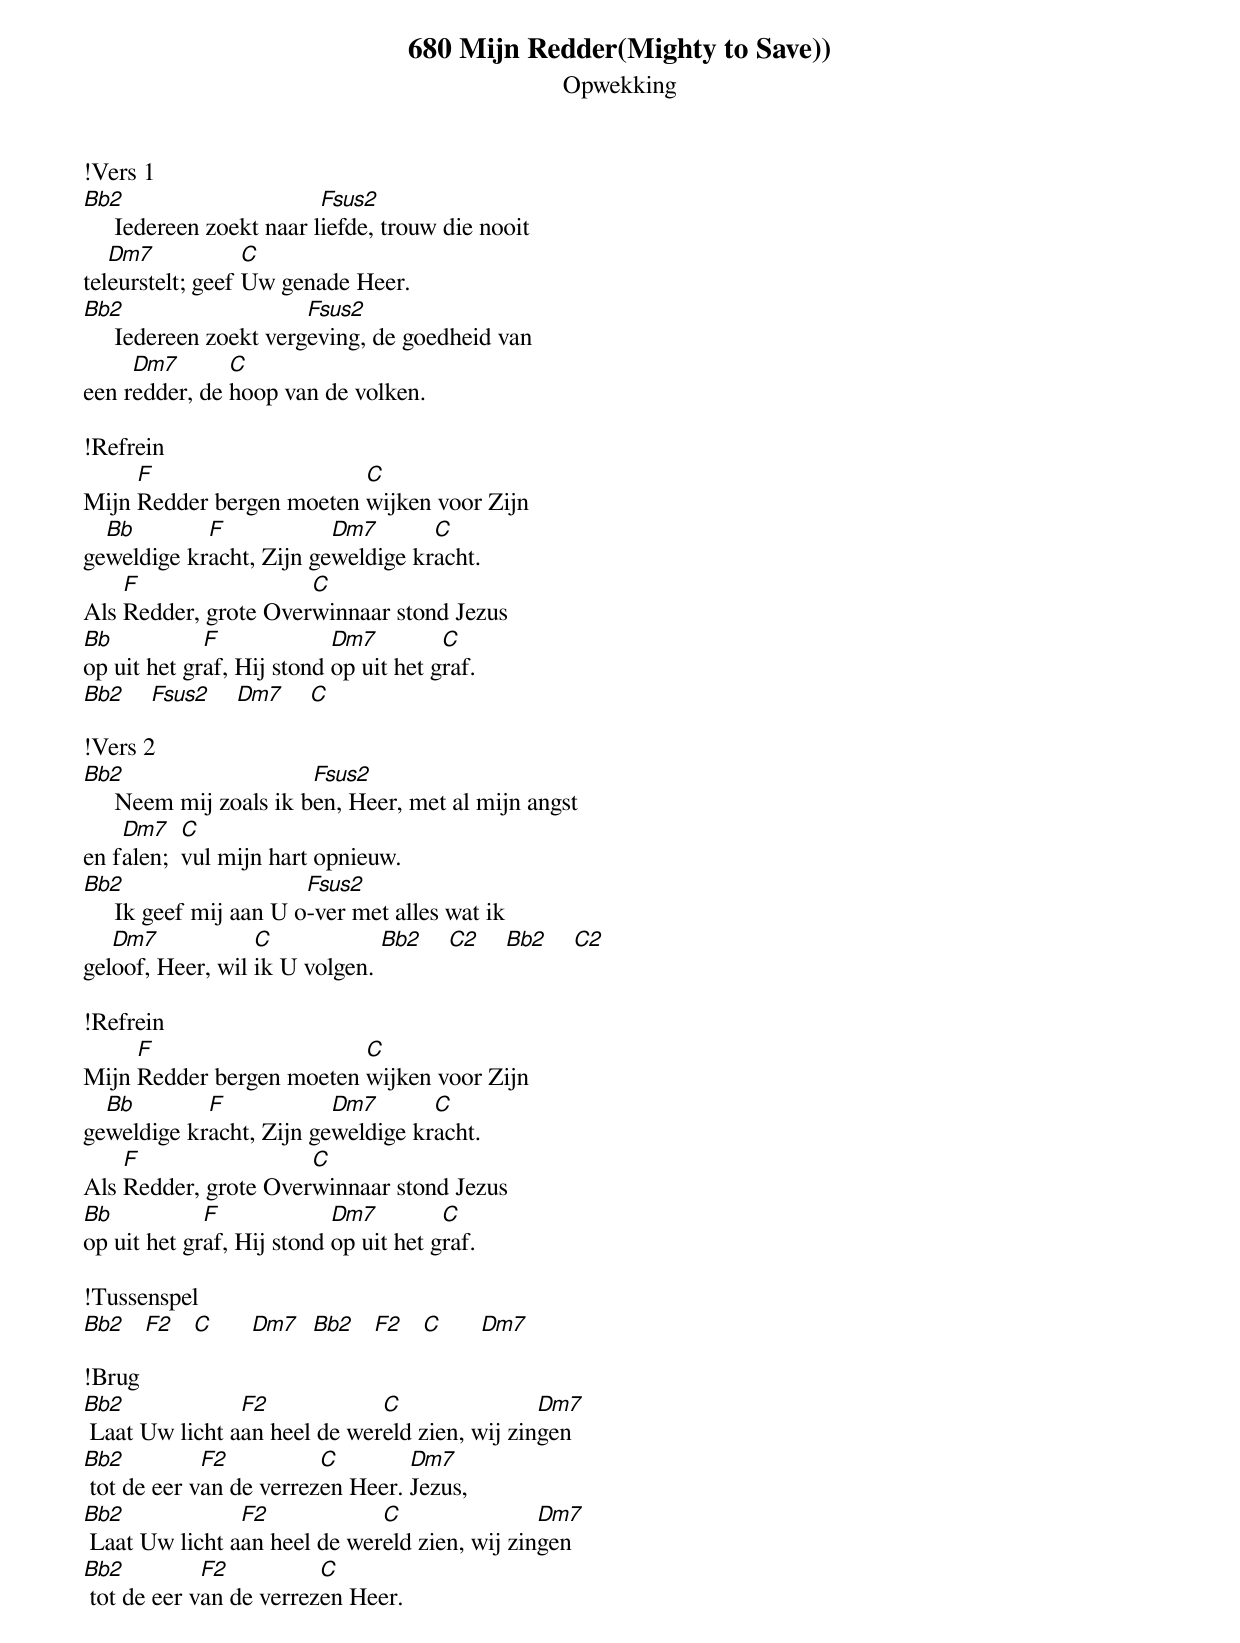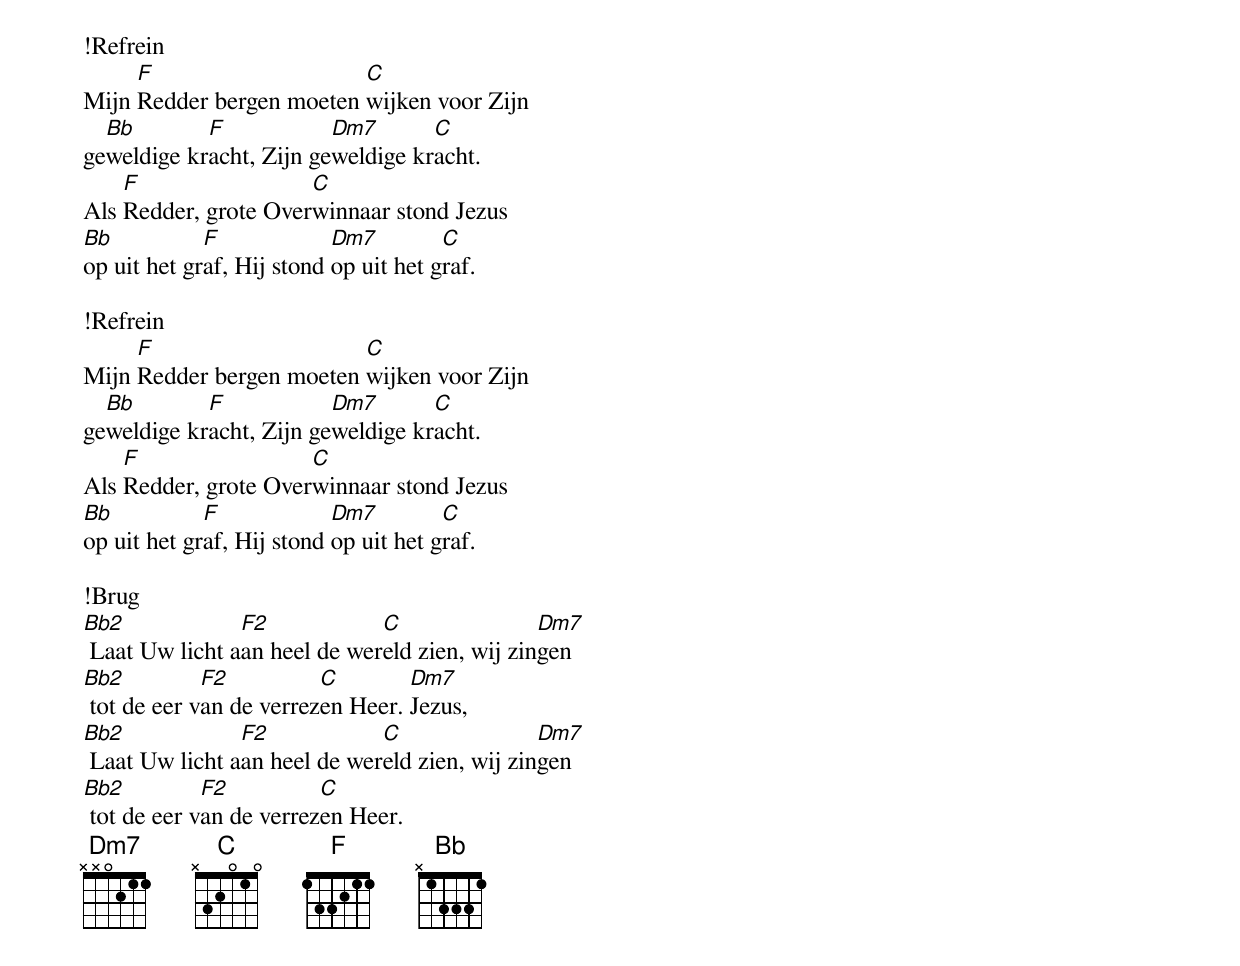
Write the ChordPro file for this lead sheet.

{title:680 Mijn Redder(Mighty to Save))}
{subtitle:Opwekking}
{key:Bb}

!Vers 1
[Bb2]     Iedereen zoekt naar l[Fsus2]iefde, trouw die nooit
tel[Dm7]eurstelt; geef [C]Uw genade Heer.
[Bb2]     Iedereen zoekt verg[Fsus2]eving, de goedheid van
een r[Dm7]edder, de [C]hoop van de volken.

!Refrein
Mijn [F]Redder bergen moeten [C]wijken voor Zijn
ge[Bb]weldige kr[F]acht, Zijn ge[Dm7]weldige kr[C]acht.
Als [F]Redder, grote Over[C]winnaar stond Jezus
[Bb]op uit het gr[F]af, Hij stond [Dm7]op uit het g[C]raf.
[Bb2]    [Fsus2]    [Dm7]    [C]

!Vers 2
[Bb2]     Neem mij zoals ik b[Fsus2]en, Heer, met al mijn angst
en f[Dm7]alen;  [C]vul mijn hart opnieuw.
[Bb2]     Ik geef mij aan U o[Fsus2]-ver met alles wat ik
gel[Dm7]oof, Heer, wil [C]ik U volgen. [Bb2]    [C2]    [Bb2]    [C2]

!Refrein
Mijn [F]Redder bergen moeten [C]wijken voor Zijn
ge[Bb]weldige kr[F]acht, Zijn ge[Dm7]weldige kr[C]acht.
Als [F]Redder, grote Over[C]winnaar stond Jezus
[Bb]op uit het gr[F]af, Hij stond [Dm7]op uit het g[C]raf.

!Tussenspel
[Bb2]   [F2]   [C]      [Dm7]  [Bb2]   [F2]   [C]      [Dm7]

!Brug
[Bb2] Laat Uw licht a[F2]an heel de wer[C]eld zien, wij zin[Dm7]gen
[Bb2] tot de eer v[F2]an de verrez[C]en Heer. [Dm7]Jezus,
[Bb2] Laat Uw licht a[F2]an heel de wer[C]eld zien, wij zin[Dm7]gen
[Bb2] tot de eer v[F2]an de verrez[C]en Heer.

!Refrein
Mijn [F]Redder bergen moeten [C]wijken voor Zijn
ge[Bb]weldige kr[F]acht, Zijn ge[Dm7]weldige kr[C]acht.
Als [F]Redder, grote Over[C]winnaar stond Jezus
[Bb]op uit het gr[F]af, Hij stond [Dm7]op uit het g[C]raf.

!Refrein
Mijn [F]Redder bergen moeten [C]wijken voor Zijn
ge[Bb]weldige kr[F]acht, Zijn ge[Dm7]weldige kr[C]acht.
Als [F]Redder, grote Over[C]winnaar stond Jezus
[Bb]op uit het gr[F]af, Hij stond [Dm7]op uit het g[C]raf.

!Brug
[Bb2] Laat Uw licht a[F2]an heel de wer[C]eld zien, wij zin[Dm7]gen
[Bb2] tot de eer v[F2]an de verrez[C]en Heer. [Dm7]Jezus,
[Bb2] Laat Uw licht a[F2]an heel de wer[C]eld zien, wij zin[Dm7]gen
[Bb2] tot de eer v[F2]an de verrez[C]en Heer.
